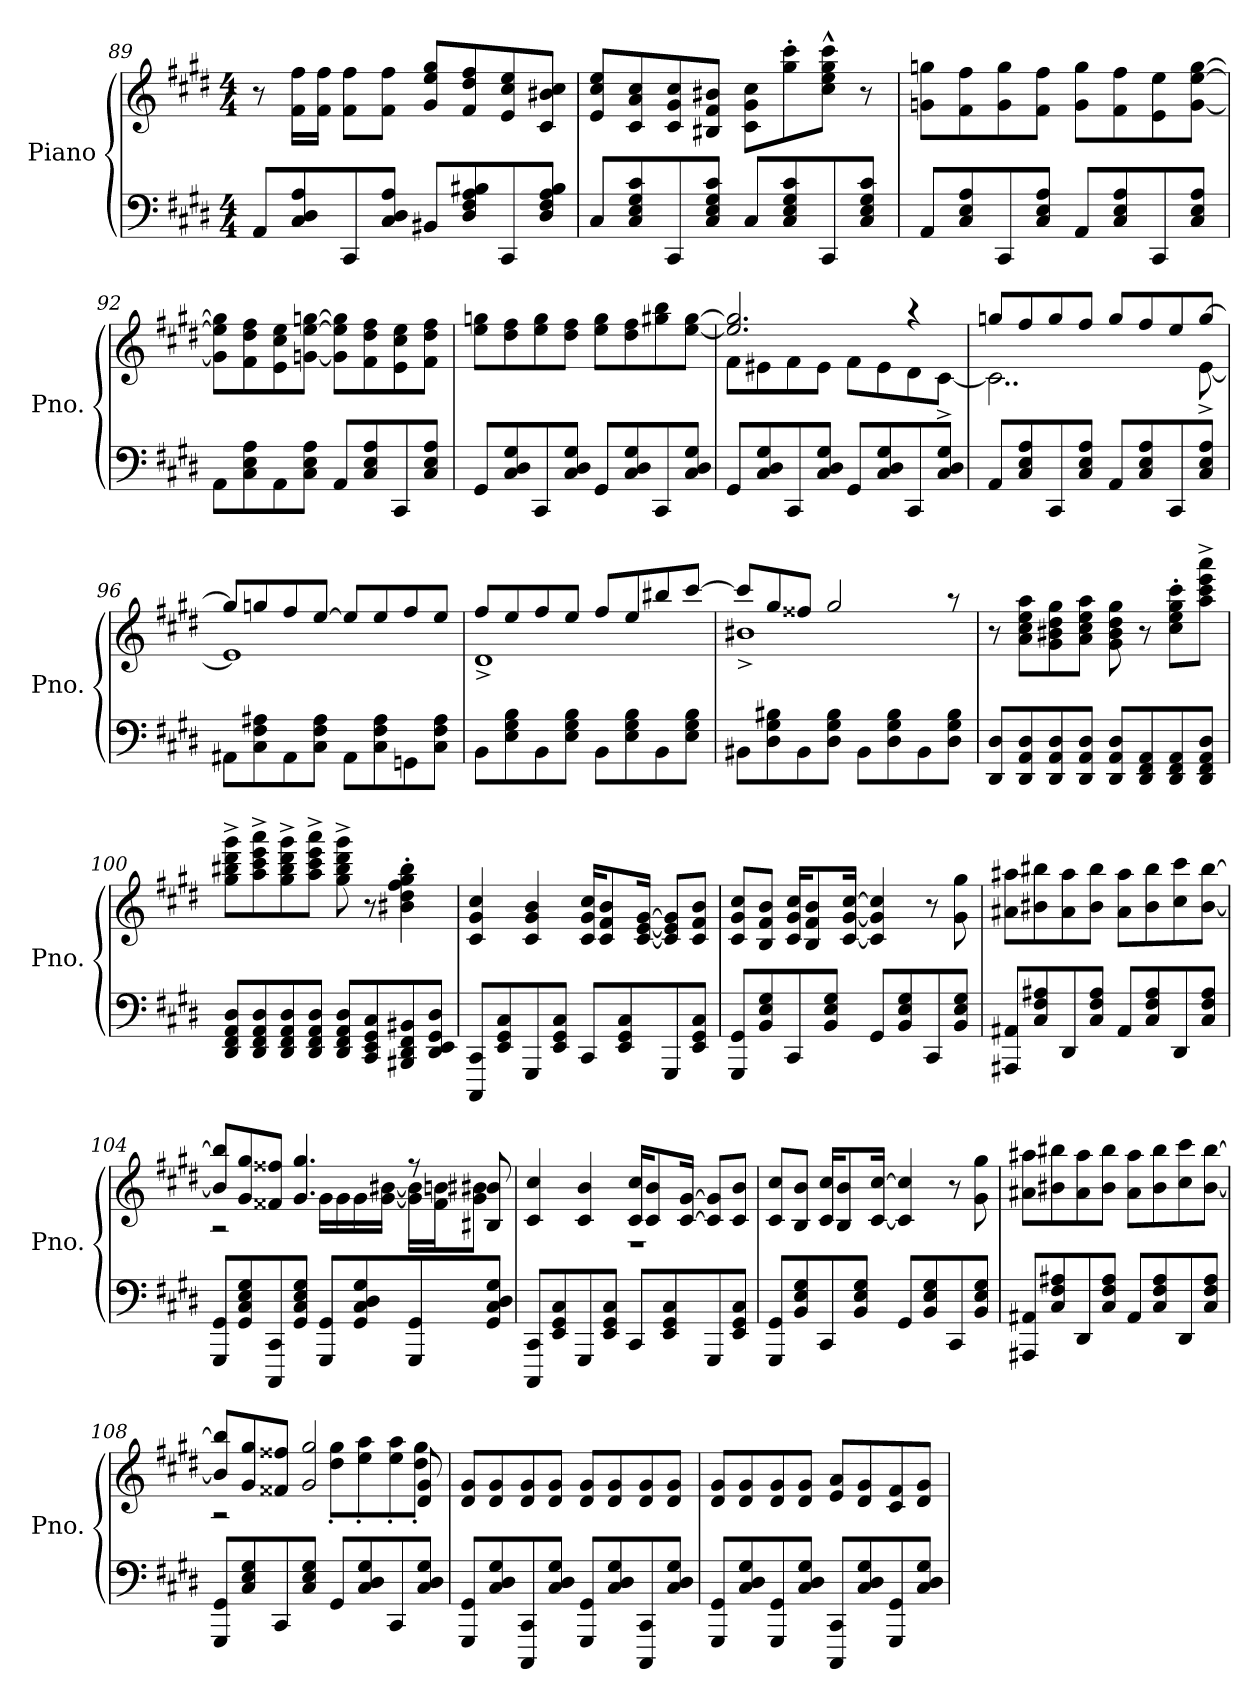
**kern	**kern
*part1	*part1
*staff2	*staff1
*I"Piano	*
*I'Pno.	*
*clefF4	*clefG2
*k[f#c#g#d#]	*k[f#c#g#d#]
*M4/4	*M4/4
=89	=89
8AA/L	8r
8C#/ 8D#/ 8A/	16f#\ 16ff#\LL
.	16f#\ 16ff#\JJ
8CC#/	8f#\ 8ff#\L
8C#/ 8D#/ 8A/J	8f#\ 8ff#\J
8BB#X/L	8g#/ 8ee/ 8gg#/L
8D#/ 8F#/ 8A/ 8B#X/	8f#/ 8dd#/ 8ff#/
8CC#/	8e/ 8cc#/ 8ee/
8D#/ 8F#/ 8A/ 8B#/J	8c#/ 8b#X/ 8cc#/J
!!LO:LB:g=z
=90	=90
8C#/L	8e/ 8cc#/ 8ee/L
8C#/ 8E/ 8G#/ 8c#/	8c#/ 8a/ 8cc#/
8CC#/	8c#/ 8g#/ 8cc#/
8C#/ 8E/ 8G#/ 8c#/J	8B#X/ 8f#/ 8b#X/J
8C#/L	8c#\ 8g#\ 8cc#\L
8C#/ 8E/ 8G#/ 8c#/	8gg#\' 8ccc#\'
8CC#/	8cc#\^^ 8ee\^^ 8gg#\^^ 8ccc#\^^J
8C#/ 8E/ 8G#/ 8c#/J	8r
=91	=91
8AA/L	8gn\ 8ggn\L
8C#/ 8E/ 8A/	8f#\ 8ff#\
8CC#/	8g\ 8gg\
8C#/ 8E/ 8A/J	8f#\ 8ff#\J
8AA/L	8g\ 8gg\L
8C#/ 8E/ 8A/	8f#\ 8ff#\
8CC#/	8e\ 8ee\
8C#/ 8E/ 8A/J	[8g\ [8ee\ [8gg\J
=92	=92
8AA\L	8g\] 8ee\] 8gg\]L
8C#\ 8E\ 8A\	8f#\ 8dd#\ 8ff#\
8AA\	8e\ 8cc#\ 8ee\
8C#\ 8E\ 8A\J	[8gn\ [8ee\ [8ggn\J
8AA/L	8g\] 8ee\] 8gg\]L
8C#/ 8E/ 8A/	8f#\ 8dd#\ 8ff#\
8CC#/	8e\ 8cc#\ 8ee\
8C#/ 8E/ 8A/J	8f#\ 8dd#\ 8ff#\J
=93	=93
8GG#/L	8ee\ 8ggn\L
8C#/ 8D#/ 8G#/	8dd#\ 8ff#\
8CC#/	8ee\ 8gg\
8C#/ 8D#/ 8G#/J	8dd#\ 8ff#\J
8GG#/L	8ee\ 8gg\L
8C#/ 8D#/ 8G#/	8dd#\ 8ff#\
8CC#/	8gg#X\ 8bb\
8C#/ 8D#/ 8G#/J	[8ee\ [8gg#\J
!!LO:LB:g=z
=94	=94
*	*^
8GG#/L	2.ee/] 2.gg#/]	8f#\L
8C#/ 8D#/ 8G#/	.	8e#X\
8CC#/	.	8f#\
8C#/ 8D#/ 8G#/J	.	8e#\J
8GG#/L	.	8f#\L
8C#/ 8D#/ 8G#/	.	8e#\
8CC#/	4r	8d#\
8C#/ 8D#/ 8G#/J	.	[8c#^\J
=95	=95	=95
8AA/L	8ggn/L	2..c#\]
8C#/ 8E/ 8A/	8ff#/	.
8CC#/	8gg/	.
8C#/ 8E/ 8A/J	8ff#/J	.
8AA/L	8gg/L	.
8C#/ 8E/ 8A/	8ff#/	.
8CC#/	8ee/	.
8C#/ 8E/ 8A/J	[8gg/J	[8e^\
=96	=96	=96
8AA#X\L	8gg/L]	1e]
8C#\ 8F#\ 8A#X\	8ggn/	.
8AA#\	8ff#/	.
8C#\ 8F#\ 8A#\J	[8ee/J	.
8AA#\L	8ee/L]	.
8C#\ 8F#\ 8A#\	8ee/	.
8GGn\	8ff#/	.
8C#\ 8F#\ 8A#\J	8ee/J	.
=97	=97	=97
8BB\L	8ff#/L	1d#^
8E\ 8G#\ 8B\	8ee/	.
8BB\	8ff#/	.
8E\ 8G#\ 8B\J	8ee/J	.
8BB\L	8ff#/L	.
8E\ 8G#\ 8B\	8ee/	.
8BB\	8bb#X/	.
8E\ 8G#\ 8B\J	[8ccc#/J	.
!!LO:LB:g=z	!!
=98	=98	=98
8BB#X\L	8ccc#/L]	1b#X^
8D#\ 8G#\ 8B#X\	8gg#/	.
8BB#\	8ff##X/J	.
8D#\ 8G#\ 8B#\J	2gg#/	.
8BB#\L	.	.
8D#\ 8G#\ 8B#\	.	.
8BB#\	.	.
8D#\ 8G#\ 8B#\J	8r	.
*	*v	*v
=99	=99
8DD#/ 8D#/L	8r
8DD#/ 8AA/ 8D#/	8a\ 8cc#\ 8ee\ 8aa\L
8DD#/ 8AA/ 8D#/	8g#\ 8b#X\ 8dd#\ 8gg#\
8DD#/ 8AA/ 8D#/J	8a\ 8cc#\ 8ee\ 8aa\J
8DD#/ 8AA/ 8D#/L	8g#\ 8b#\ 8dd#\ 8gg#\
8DD#/ 8FF#/ 8AA/	8r
8DD#/ 8FF#/ 8AA/	8cc#\' 8ee\' 8gg#\' 8ccc#\'L
8DD#/ 8FF#/ 8AA/ 8D#/J	8aa\^ 8ccc#\^ 8eee\^ 8aaa\^J
=100	=100
8DD#/ 8FF#/ 8AA/ 8D#/L	8gg#\^ 8bb#X\^ 8ddd#\^ 8ggg#\^L
8DD#/ 8FF#/ 8AA/ 8D#/	8aa\^ 8ccc#\^ 8eee\^ 8aaa\^
8DD#/ 8FF#/ 8AA/ 8D#/	8gg#\^ 8bb#\^ 8ddd#\^ 8ggg#\^
8DD#/ 8FF#/ 8AA/ 8D#/J	8aa\^ 8ccc#\^ 8eee\^ 8aaa\^J
8DD#/ 8FF#/ 8AA/ 8D#/L	8gg#\^ 8bb#\^ 8ddd#\^ 8ggg#\^
8CC#/ 8EE/ 8GG#/ 8C#/	8r
8BBB#X/ 8DD#/ 8FF#/ 8BB#X/	4b#X\' 4dd#\' 4ff#\' 4gg#\' 4bb#\'
8DD#/ 8EE/ 8GG#/ 8D#/J	.
!!LO:PB:g=z
=101	=101
8CCC#/ 8CC#/L	4c#/ 4g#/ 4cc#/
8EE/ 8GG#/ 8C#/	.
8GGG#/	4c#/ 4g#/ 4b/
8EE/ 8GG#/ 8C#/J	.
8CC#/L	16c#/ 16g#/ 16cc#/KL
.	8c#/ 8f#/ 8b/
8EE/ 8GG#/ 8C#/	.
.	[16c#/ [16e/ [16g#/Jk
8GGG#/	8c#/] 8e/] 8g#/]L
8EE/ 8GG#/ 8C#/J	8c#/ 8f#/ 8b/J
=102	=102
8GGG#/ 8GG#/L	8c#/ 8g#/ 8cc#/L
8BB/ 8E/ 8G#/	8B/ 8f#/ 8b/J
8CC#/	16c#/ 16g#/ 16cc#/KL
.	8B/ 8f#/ 8b/
8BB/ 8E/ 8G#/J	.
.	[16c#/ [16g#/ [16cc#/Jk
8GG#/L	4c#/] 4g#/] 4cc#/]
8BB/ 8E/ 8G#/	.
8CC#/	8r
8BB/ 8E/ 8G#/J	8g#\ 8gg#\
=103	=103
8AAA#X/ 8AA#X/L	8a#X\ 8aa#X\L
8C#/ 8F#/ 8A#X/	8b#X\ 8bb#X\
8DD#/	8a#\ 8aa#\
8C#/ 8F#/ 8A#/J	8b#\ 8bb#\J
8AA#/L	8a#\ 8aa#\L
8C#/ 8F#/ 8A#/	8b#\ 8bb#\
8DD#/	8cc#\ 8ccc#\
8C#/ 8F#/ 8A#/J	[8b#\ [8bb#\J
!!LO:LB:g=z
=104	=104
*	*^
8GGG#/ 8GG#/L	8b#/] 8bb#/]L	2r
8GG#/ 8C#/ 8E/ 8G#/	8g#/ 8gg#/	.
8CCC#/ 8CC#/	8f##X/ 8ff##X/J	.
8GG#/ 8C#/ 8E/ 8G#/J	4.g#/ 4.gg#/	.
8GGG#/ 8GG#/L	.	16g#\LL
.	.	16g#\
8GG#/ 8C#/ 8D#/ 8G#/	.	16g#\
.	.	[16g#\ [16b#X\JJ
8GGG#/ 8GG#/	8r	16g#\] 16b#\]LL
.	.	16f##\ 16bn\J
8GG#/ 8C#/ 8D#/ 8G#/J	8B#X/ 8b#X/	8g#\ 8b#\J
=105	=105	=105
8CCC#/ 8CC#/L	4c#/ 4cc#/	1r
8EE/ 8GG#/ 8C#/	.	.
8GGG#/	4c#/ 4b/	.
8EE/ 8GG#/ 8C#/J	.	.
8CC#/L	16c#/ 16cc#/KL	.
.	8c#/ 8b/	.
8EE/ 8GG#/ 8C#/	.	.
.	[16c#/ [16g#/Jk	.
8GGG#/	8c#/] 8g#/]L	.
8EE/ 8GG#/ 8C#/J	8c#/ 8b/J	.
*	*v	*v
=106	=106
8GGG#/ 8GG#/L	8c#/ 8cc#/L
8BB/ 8E/ 8G#/	8B/ 8b/J
8CC#/	16c#/ 16cc#/KL
.	8B/ 8b/
8BB/ 8E/ 8G#/J	.
.	[16c#/ [16cc#/Jk
8GG#/L	4c#/] 4cc#/]
8BB/ 8E/ 8G#/	.
8CC#/	8r
8BB/ 8E/ 8G#/J	8g#\ 8gg#\
!!LO:LB:g=z
=107	=107
8AAA#X/ 8AA#X/L	8a#X\ 8aa#X\L
8C#/ 8F#/ 8A#X/	8b#X\ 8bb#X\
8DD#/	8a#\ 8aa#\
8C#/ 8F#/ 8A#/J	8b#\ 8bb#\J
8AA#/L	8a#\ 8aa#\L
8C#/ 8F#/ 8A#/	8b#\ 8bb#\
8DD#/	8cc#\ 8ccc#\
8C#/ 8F#/ 8A#/J	[8b#\ [8bb#\J
=108	=108
*	*^
8GGG#/ 8GG#/L	8b#/] 8bb#/]L	2r
8C#/ 8E/ 8G#/	8g#/ 8gg#/	.
8CC#/	8f##X/ 8ff##X/J	.
8C#/ 8E/ 8G#/J	2g#/ 2gg#/	.
8GG#/L	.	8dd#\' 8gg#\'L
8C#/ 8D#/ 8G#/	.	8ee\' 8aa\'
8CC#/	.	8ee\' 8aa\'
8C#/ 8D#/ 8G#/J	8d#/ 8g#/	8dd#\' 8gg#\'J
*	*v	*v
=109	=109
8GGG#/ 8GG#/L	8d#/ 8g#/L
8C#/ 8D#/ 8G#/	8d#/ 8g#/
8CCC#/ 8CC#/	8d#/ 8g#/
8C#/ 8D#/ 8G#/J	8d#/ 8g#/J
8GGG#/ 8GG#/L	8d#/ 8g#/L
8C#/ 8D#/ 8G#/	8d#/ 8g#/
8CCC#/ 8CC#/	8d#/ 8g#/
8C#/ 8D#/ 8G#/J	8d#/ 8g#/J
!!LO:LB:g=z
=110	=110
8GGG#/ 8GG#/L	8d#/ 8g#/L
8C#/ 8D#/ 8G#/	8d#/ 8g#/
8GGG#/ 8GG#/	8d#/ 8g#/
8C#/ 8D#/ 8G#/J	8d#/ 8g#/J
8CCC#/ 8CC#/L	8e/ 8a/L
8C#/ 8D#/ 8G#/	8d#/ 8g#/
8GGG#/ 8GG#/	8c#/ 8f#/
8C#/ 8D#/ 8G#/J	8d#/ 8g#/J
=	=
*-	*-
